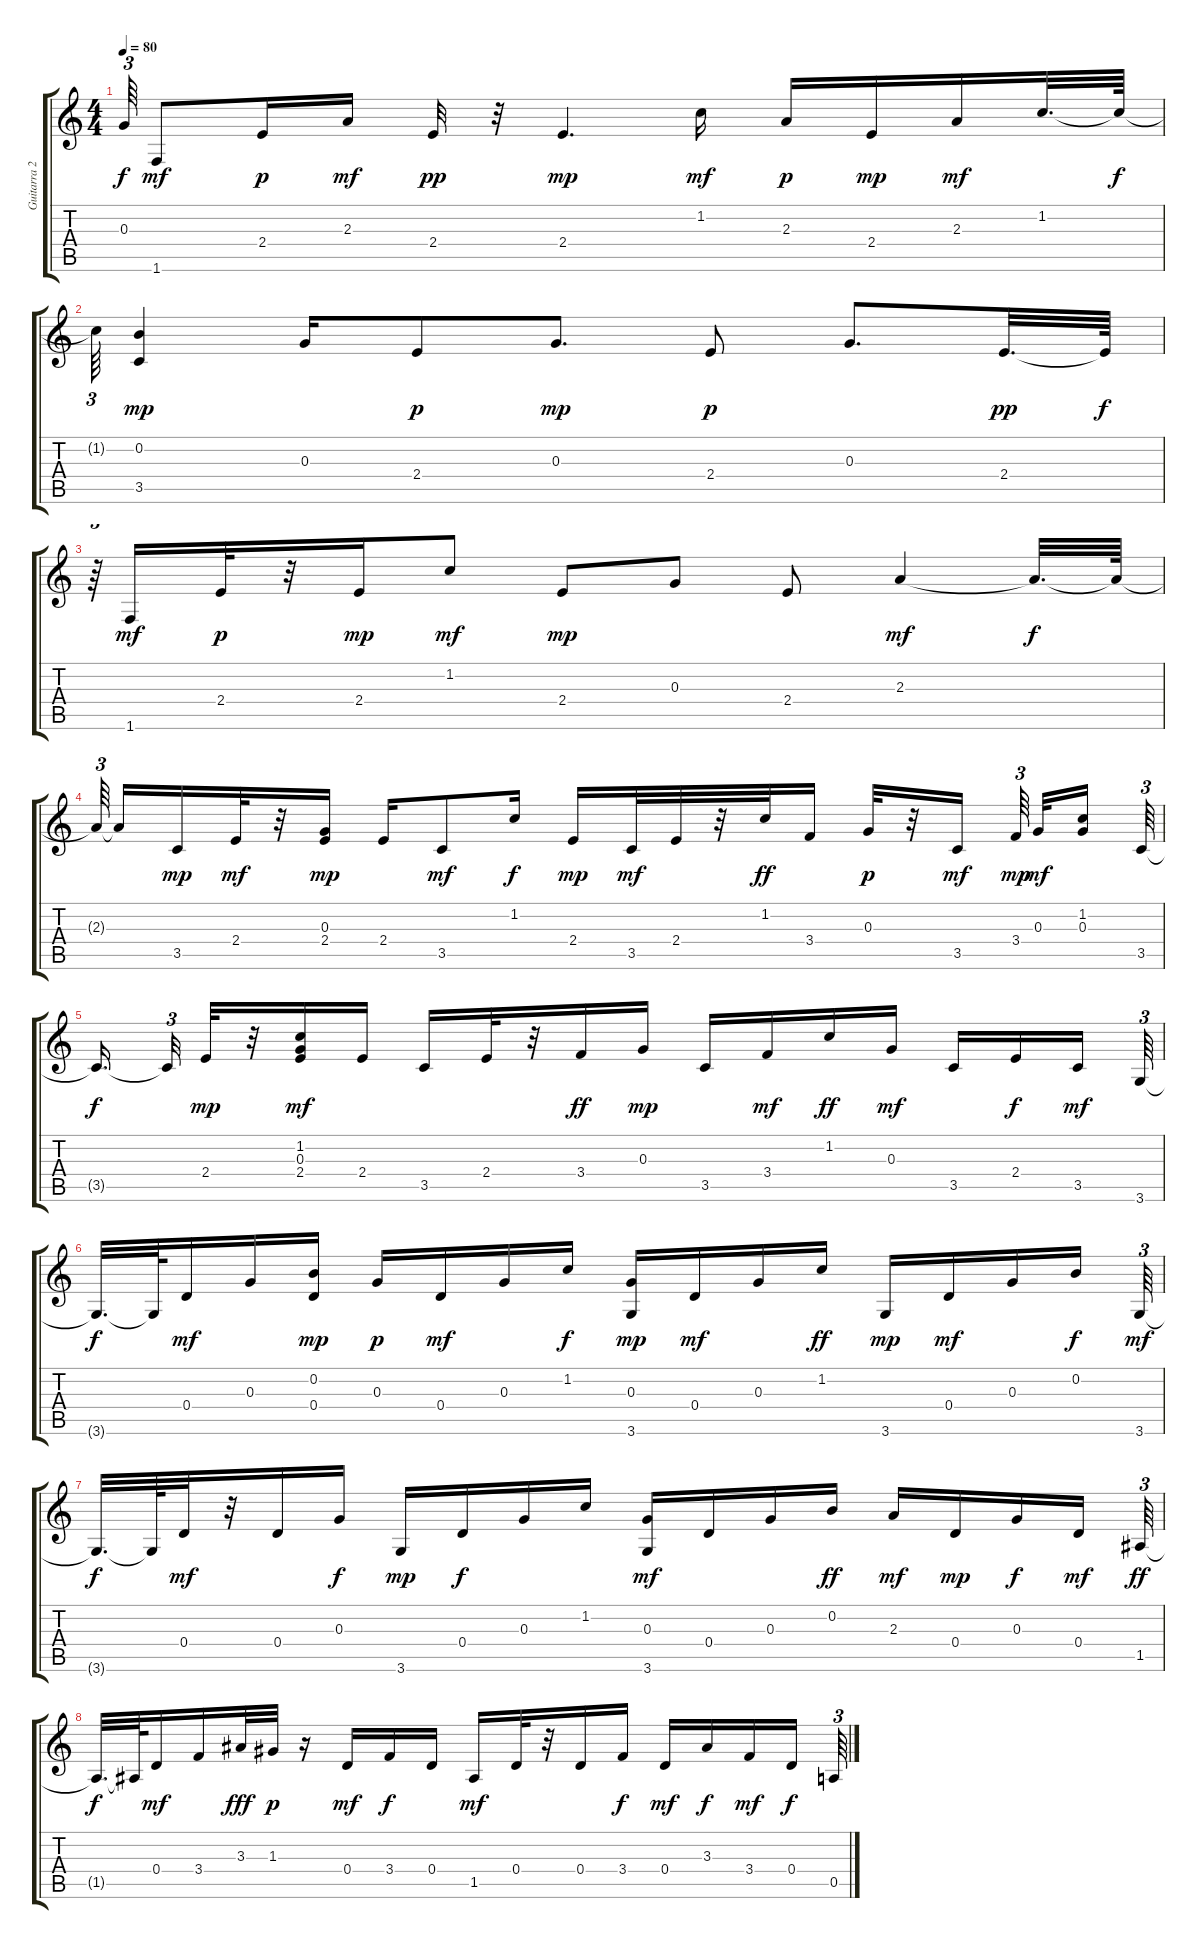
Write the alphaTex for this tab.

\track ("Guitarra 2" "Guitarra 2") {instrument acousticguitarsteel}
\staff {score tabs}
\tuning (E4 B3 G3 D3 A2 E2) {hide}
\ts (4 4)
\tempo 80
\clef g2
\ks c
0.3{t}.64{tu (3 2) dy f} 1.6.8{dy mf} 2.4.16{dy p} 2.3.16{dy mf} 2.4.32{dy pp} r.32 2.4.4{d dy mp} 1.2.16{dy mf} 2.3.16{dy p} 2.4.16{dy mp} 2.3.16{dy mf} 1.2.32{d} 1.2{t}.64{dy f} |
1.2{t}.64{tu (3 2)} (0.2 3.5).4{dy mp} 0.3.16 2.4.8{dy p} 0.3.8{d dy mp} 2.4.8{dy p} 0.3.8{d} 2.4.32{d dy pp} 2.4{t}.64{dy f} |
r.64{tu (3 2)} 1.6.16{dy mf} 2.4.32{dy p} r.32 2.4.16{dy mp} 1.2.8{dy mf} 2.4.8{dy mp} 0.3.8 2.4.8 2.3.4{dy mf} 2.3{t}.32{d dy f} 2.3{t}.64 |
2.3{t}.64{tu (3 2) beam splitsecondary} 2.3{t}.16 3.5.16{dy mp} 2.4.32{dy mf} r.32 (0.3 2.4).16{dy mp} 2.4.16 3.5.8{dy mf} 1.2.16{dy f} 2.4.16{dy mp} 3.5.32{dy mf} 2.4.32 r.32 1.2.32{dy ff} 3.4.16 0.3.32{dy p} r.32 3.5.16{dy mf beam splitsecondary} 3.4.64{tu (3 2) dy mp beam splitsecondary} 0.3.32{dy mf} (1.2 0.3).16{beam splitsecondary} 3.5.64{tu (3 2)} |
3.5{t}.16{d dy f beam splitsecondary} 3.5{t}.32{tu (3 2)} 2.4.32{dy mp} r.32 (1.2 0.3 2.4).16{dy mf} 2.4.16 3.5.16 2.4.32 r.32 3.4.16{dy ff} 0.3.16{dy mp} 3.5.16 3.4.16{dy mf} 1.2.16{dy ff} 0.3.16{dy mf} 3.5.16 2.4.16{dy f} 3.5.16{dy mf beam splitsecondary} 3.6.64{tu (3 2)} |
3.6{t}.32{d dy f} 3.6{t}.64 0.4.16{dy mf} 0.3.16 (0.2 0.4).16{dy mp} 0.3.16{dy p} 0.4.16{dy mf} 0.3.16 1.2.16{dy f} (0.3 3.6).16{dy mp} 0.4.16{dy mf} 0.3.16 1.2.16{dy ff} 3.6.16{dy mp} 0.4.16{dy mf} 0.3.16 0.2.16{dy f} 3.6.64{tu (3 2) dy mf} |
3.6{t}.32{d dy f} 3.6{t}.64 0.4.32{dy mf} r.32 0.4.16 0.3.16{dy f} 3.6.16{dy mp} 0.4.16{dy f} 0.3.16 1.2.16 (0.3 3.6).16{dy mf} 0.4.16 0.3.16 0.2.16{dy ff} 2.3.16{dy mf} 0.4.16{dy mp} 0.3.16{dy f} 0.4.16{dy mf} 1.5.64{tu (3 2) dy ff} |
1.5{t}.32{d dy f} 1.5{t}.64 0.4.16{dy mf} 3.4.16 3.3.32{dy fff} 1.3.32{dy p} r.16 0.4.16{dy mf} 3.4.16{dy f} 0.4.16 1.5.16{dy mf} 0.4.32 r.32 0.4.16 3.4.16{dy f} 0.4.16{dy mf} 3.3.16{dy f} 3.4.16{dy mf} 0.4.16{dy f} 0.5.64{tu (3 2)}
